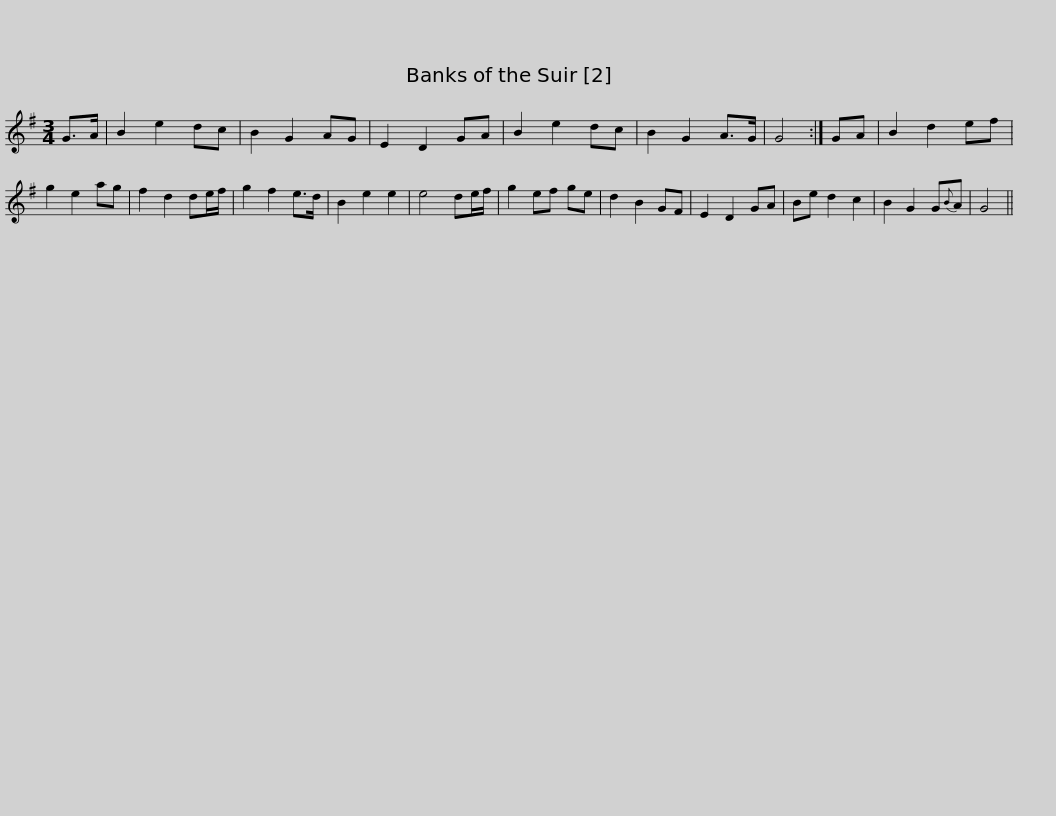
X:1
L:1/8
M:3/4
I:linebreak $
K:G
V:1 treble
V:1
 G>A | B2 e2 dc | B2 G2 AG | E2 D2 GA | B2 e2 dc | %5
 B2 G2 A>G | G4 :| GA | B2 d2 ef | g2 e2 ag | %10
 f2 d2 de/f/ |$ g2 f2 e>d | B2 e2 e2 | e4 de/f/ | g2 ef ge | %15
 d2 B2 GF | E2 D2 GA | Be d2 c2 | B2 G2 G{B}A | G4 || %20
